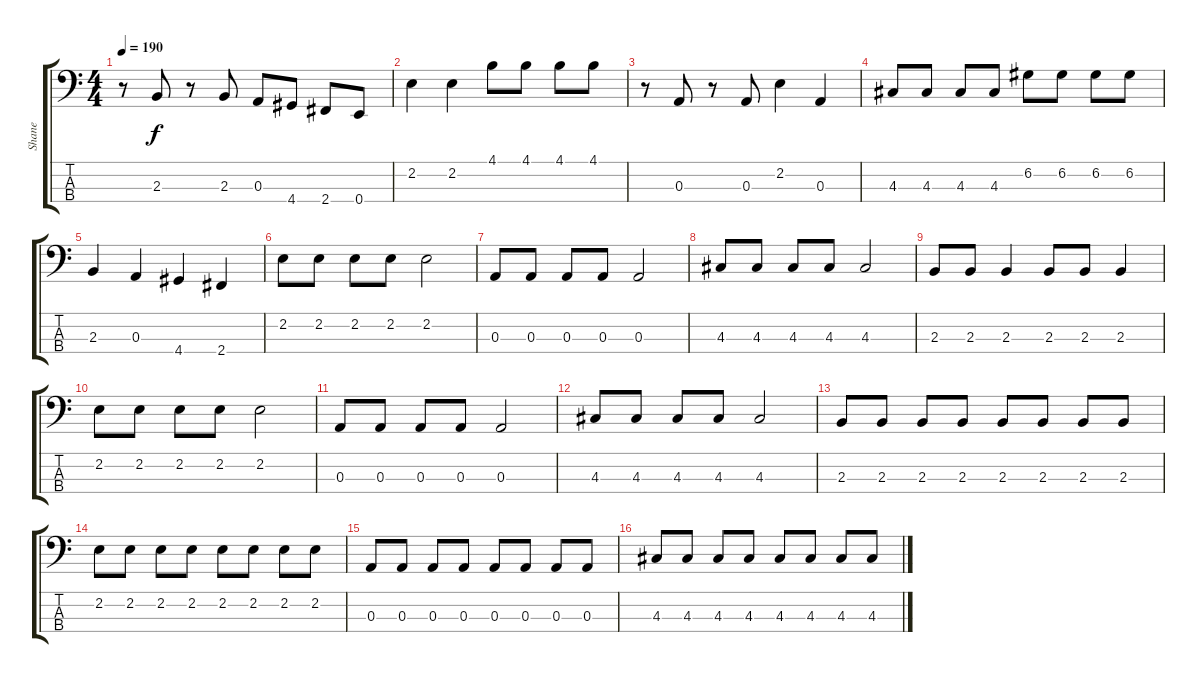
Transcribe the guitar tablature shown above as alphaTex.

\track ("Shane" "Shane") {instrument electricbasspick}
\staff {score tabs}
\tuning (G2 D2 A1 E1) {hide}
\ts (4 4)
\tempo 190
\clef f4
\ks c
r.8{dy f} 2.3.8 r.8 2.3.8 0.3.8 4.4.8 2.4.8 0.4.8 |
2.2.4 2.2.4 4.1.8 4.1.8 4.1.8 4.1.8 |
r.8 0.3.8 r.8 0.3.8 2.2.4 0.3.4 |
4.3.8 4.3.8 4.3.8 4.3.8 6.2.8 6.2.8 6.2.8 6.2.8 |
2.3.4 0.3.4 4.4.4 2.4.4 |
2.2.8 2.2.8 2.2.8 2.2.8 2.2.2 |
0.3.8 0.3.8 0.3.8 0.3.8 0.3.2 |
4.3.8 4.3.8 4.3.8 4.3.8 4.3.2 |
2.3.8 2.3.8 2.3.4 2.3.8 2.3.8 2.3.4 |
2.2.8 2.2.8 2.2.8 2.2.8 2.2.2 |
0.3.8 0.3.8 0.3.8 0.3.8 0.3.2 |
4.3.8 4.3.8 4.3.8 4.3.8 4.3.2 |
2.3.8 2.3.8 2.3.8 2.3.8 2.3.8 2.3.8 2.3.8 2.3.8 |
2.2.8 2.2.8 2.2.8 2.2.8 2.2.8 2.2.8 2.2.8 2.2.8 |
0.3.8 0.3.8 0.3.8 0.3.8 0.3.8 0.3.8 0.3.8 0.3.8 |
4.3.8 4.3.8 4.3.8 4.3.8 4.3.8 4.3.8 4.3.8 4.3.8
